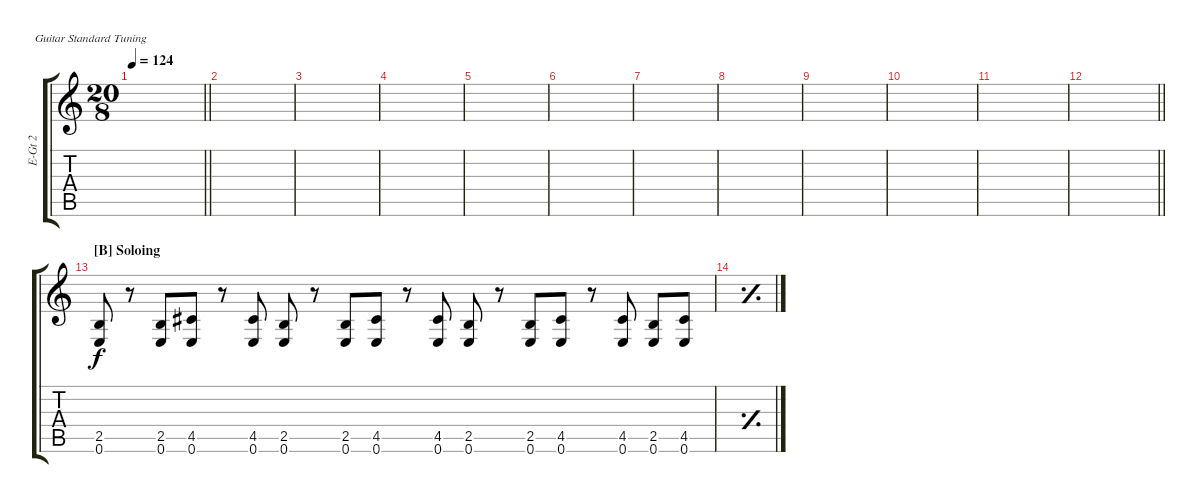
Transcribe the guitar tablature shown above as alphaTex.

\bracketExtendMode groupsimilarinstruments
\otherSystemsTrackNameOrientation horizontal
\track ("E-Guitar 2 (rhythm)" "E-Gt 2") {instrument overdrivenguitar}
\staff {score tabs}
\tuning (E4 B3 G3 D3 A2 E2)
\ts (20 8)
\tempo 124
\clef g2
\scale
0.333333
\barLineRight lightlight
\ks c
|
\scale
0.333333 |
\scale
0.333333 |
\scale
0.333333 |
\scale
0.333333 |
\scale
0.333333 |
\scale
0.333333 |
\scale
0.333333 |
\scale
0.333333 |
\scale
0.333333 |
\scale
0.333333 |
\scale
0.333333
\barLineRight lightlight
|
\section ("B" "Soloing ")
\scale
0.333333 (0.6 2.5).8{beam Up} r.8{beam Up} (0.6 2.5).8{beam Up} (0.6 4.5{acc #}).8{beam Up} r.8{beam Up} (0.6 4.5{acc #}).8{beam Up} (0.6 2.5).8{beam Up} r.8{beam Up} (0.6 2.5).8{beam Up} (0.6 4.5{acc #}).8{beam Up} r.8{beam Up} (0.6 4.5{acc #}).8{beam Up} (0.6 2.5).8{beam Up} r.8{beam Up} (0.6 2.5).8{beam Up} (0.6 4.5{acc #}).8{beam Up} r.8{beam Up} (0.6 4.5{acc #}).8{beam Up} (0.6 2.5).8{beam Up} (0.6 4.5{acc #}).8{beam Up} |
\simile simple
\scale
0.333333 |
\scale
0.333333 |
\scale
0.333333
